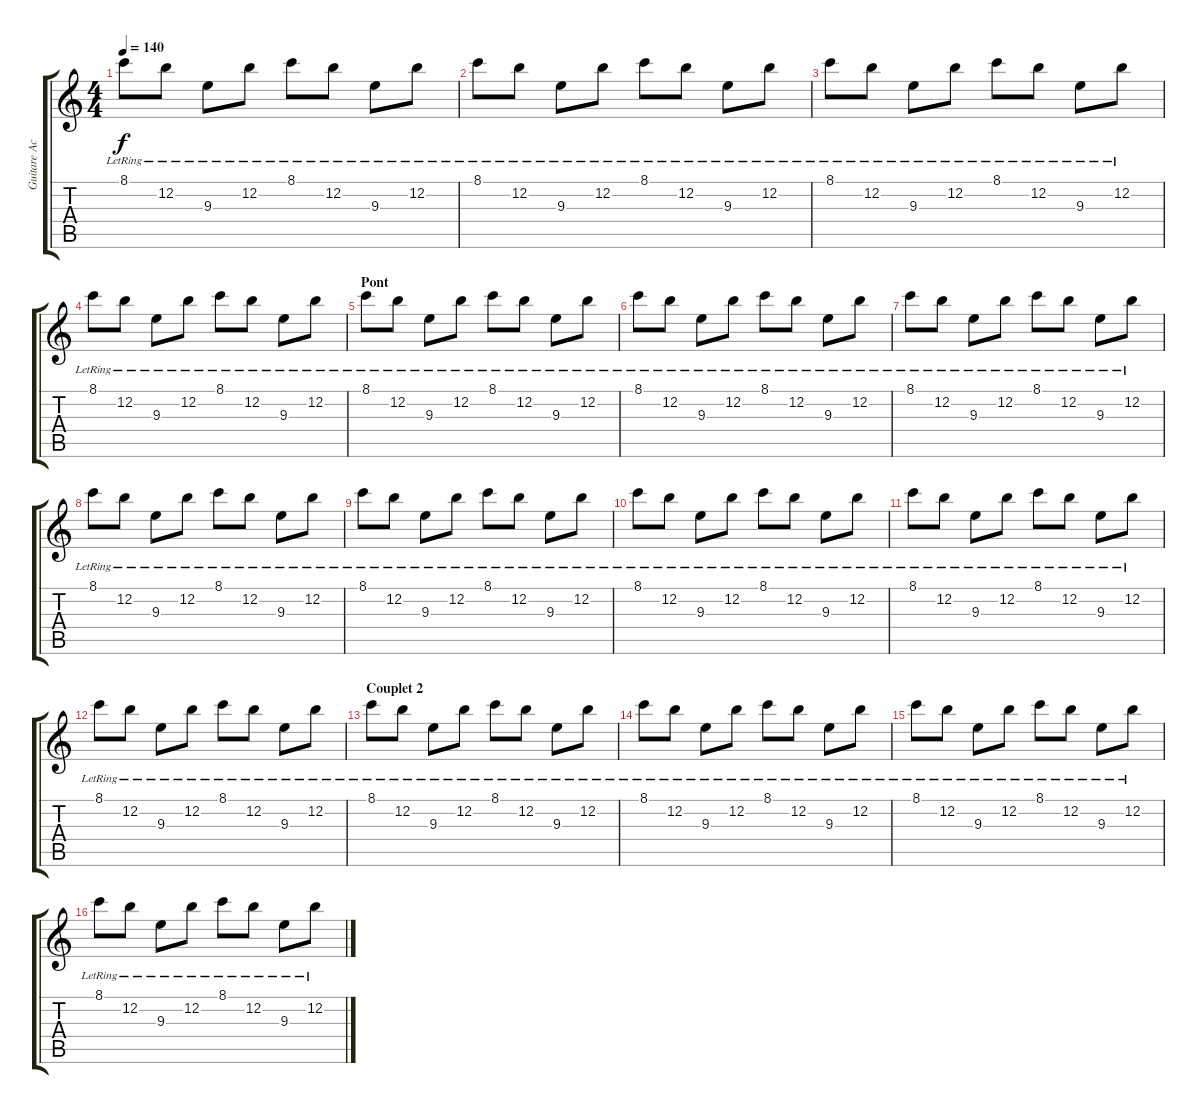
\track ("Guitare Acoustique " "Guitare Ac") {instrument acousticguitarsteel}
\staff {score tabs}
\tuning (E4 B3 G3 D3 A2 E2) {hide}
\ts (4 4)
\tempo 140
\clef g2
\ks c
8.1{lr}.8{dy f} 12.2{lr}.8 9.3{lr}.8 12.2{lr}.8 8.1{lr}.8 12.2{lr}.8 9.3{lr}.8 12.2{lr}.8 |
8.1{lr}.8 12.2{lr}.8 9.3{lr}.8 12.2{lr}.8 8.1{lr}.8 12.2{lr}.8 9.3{lr}.8 12.2{lr}.8 |
8.1{lr}.8 12.2{lr}.8 9.3{lr}.8 12.2{lr}.8 8.1{lr}.8 12.2{lr}.8 9.3{lr}.8 12.2{lr}.8 |
8.1{lr}.8 12.2{lr}.8 9.3{lr}.8 12.2{lr}.8 8.1{lr}.8 12.2{lr}.8 9.3{lr}.8 12.2{lr}.8 |
\section ("" "Pont")
8.1{lr}.8 12.2{lr}.8 9.3{lr}.8 12.2{lr}.8 8.1{lr}.8 12.2{lr}.8 9.3{lr}.8 12.2{lr}.8 |
8.1{lr}.8 12.2{lr}.8 9.3{lr}.8 12.2{lr}.8 8.1{lr}.8 12.2{lr}.8 9.3{lr}.8 12.2{lr}.8 |
8.1{lr}.8 12.2{lr}.8 9.3{lr}.8 12.2{lr}.8 8.1{lr}.8 12.2{lr}.8 9.3{lr}.8 12.2{lr}.8 |
8.1{lr}.8 12.2{lr}.8 9.3{lr}.8 12.2{lr}.8 8.1{lr}.8 12.2{lr}.8 9.3{lr}.8 12.2{lr}.8 |
8.1{lr}.8 12.2{lr}.8 9.3{lr}.8 12.2{lr}.8 8.1{lr}.8 12.2{lr}.8 9.3{lr}.8 12.2{lr}.8 |
8.1{lr}.8 12.2{lr}.8 9.3{lr}.8 12.2{lr}.8 8.1{lr}.8 12.2{lr}.8 9.3{lr}.8 12.2{lr}.8 |
8.1{lr}.8 12.2{lr}.8 9.3{lr}.8 12.2{lr}.8 8.1{lr}.8 12.2{lr}.8 9.3{lr}.8 12.2{lr}.8 |
8.1{lr}.8 12.2{lr}.8 9.3{lr}.8 12.2{lr}.8 8.1{lr}.8 12.2{lr}.8 9.3{lr}.8 12.2{lr}.8 |
\section ("" "Couplet 2")
8.1{lr}.8 12.2{lr}.8 9.3{lr}.8 12.2{lr}.8 8.1{lr}.8 12.2{lr}.8 9.3{lr}.8 12.2{lr}.8 |
8.1{lr}.8 12.2{lr}.8 9.3{lr}.8 12.2{lr}.8 8.1{lr}.8 12.2{lr}.8 9.3{lr}.8 12.2{lr}.8 |
8.1{lr}.8 12.2{lr}.8 9.3{lr}.8 12.2{lr}.8 8.1{lr}.8 12.2{lr}.8 9.3{lr}.8 12.2{lr}.8 |
8.1{lr}.8 12.2{lr}.8 9.3{lr}.8 12.2{lr}.8 8.1{lr}.8 12.2{lr}.8 9.3{lr}.8 12.2{lr}.8
